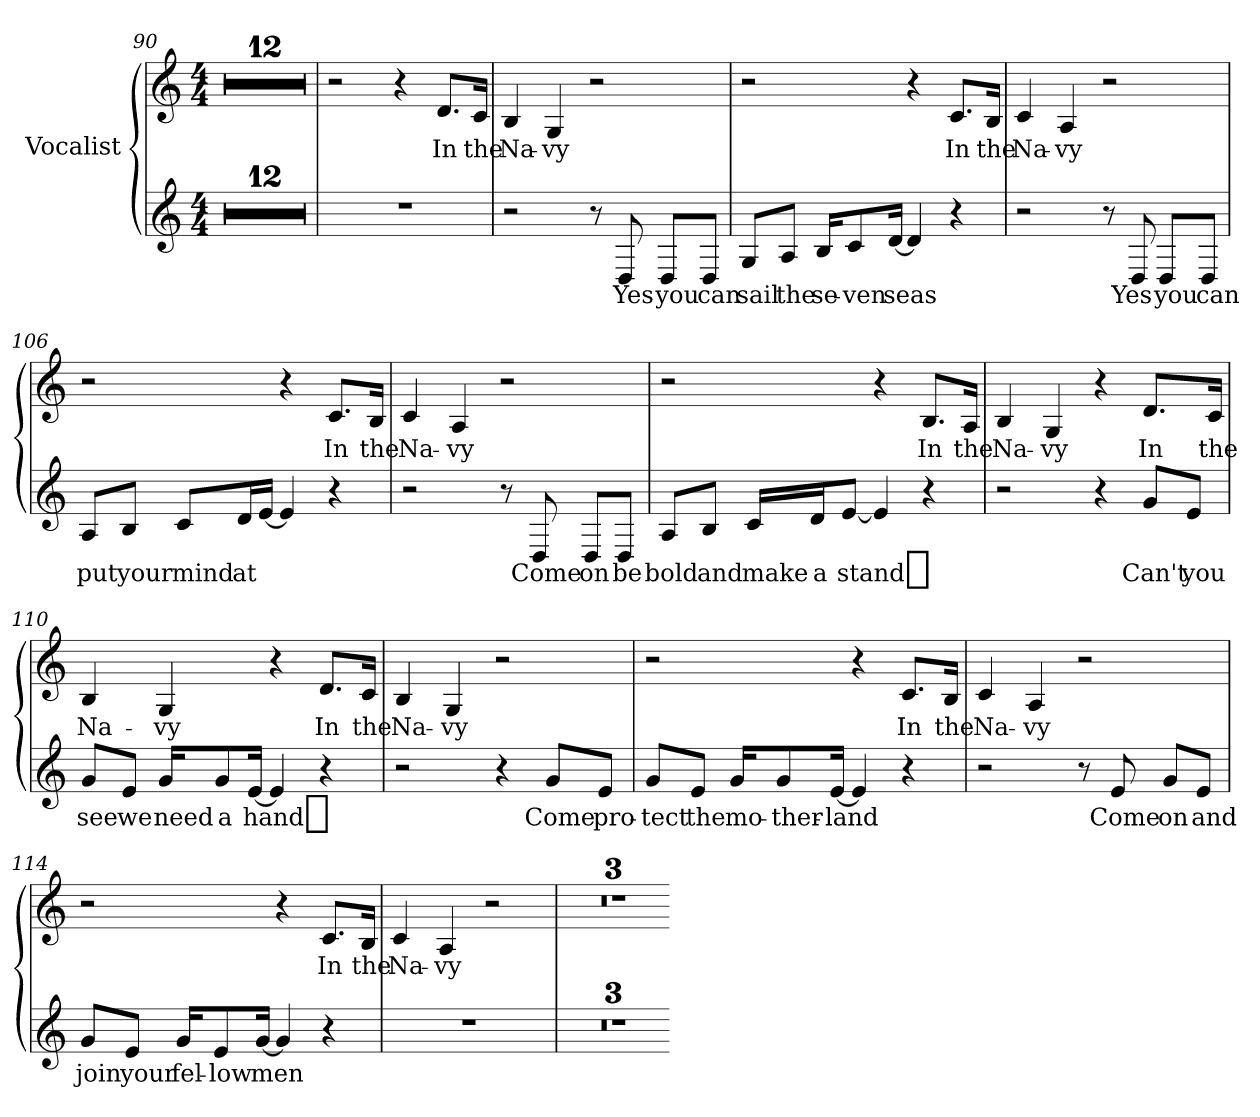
**kern	**text	**kern	**text
*part1	*part1	*part1	*part1
*staff2	*staff2	*staff1	*staff1
*I"Vocalist	*	*	*
*clefG2	*	*clefG2	*
*M4/4	*	*M4/4	*
=90	=90	=90	=90
1r	.	1r	.
=91	=91	=91	=91
1r	.	1r	.
=92	=92	=92	=92
1r	.	1r	.
=93	=93	=93	=93
1r	.	1r	.
=94	=94	=94	=94
1r	.	1r	.
=95	=95	=95	=95
1r	.	1r	.
=96	=96	=96	=96
1r	.	1r	.
=97	=97	=97	=97
1r	.	1r	.
=98	=98	=98	=98
1r	.	1r	.
=99	=99	=99	=99
1r	.	1r	.
=100	=100	=100	=100
1r	.	1r	.
=101	=101	=101	=101
1r	.	1r	.
=102	=102	=102	=102
1r	.	2r	.
.	.	4r	.
.	.	8.d/L	In
.	.	16c/Jk	the
=103	=103	=103	=103
2r	.	4B	Na-
.	.	4G	-vy
8r	.	2r	.
8D	Yes	.	.
8D/L	you	.	.
8D/J	can	.	.
=104	=104	=104	=104
8G/L	sail	2r	.
8A/J	the	.	.
16B/KL	se-	.	.
8c/	-ven	.	.
[16d/Jk	seas	.	.
4d]	_	4r	.
4r	.	8.c/L	In
.	.	16B/Jk	the
=105	=105	=105	=105
2r	.	4c	Na-
.	.	4A	-vy
8r	.	2r	.
8D	Yes	.	.
8D/L	you	.	.
8D/J	can	.	.
=106	=106	=106	=106
8A/L	put	2r	.
8B/J	your	.	.
8c/L	mind	.	.
16d/L	at	.	.
[16e/JJ	_	.	.
4e]	_	4r	.
4r	.	8.c/L	In
.	.	16B/Jk	the
=107	=107	=107	=107
2r	.	4c	Na-
.	.	4A	-vy
8r	.	2r	.
8D	Come	.	.
8D/L	on	.	.
8D/J	be	.	.
=108	=108	=108	=108
8A/L	bold	2r	.
8B/J	and	.	.
16c/LL	make	.	.
16d/J	a	.	.
[8e/J	stand__	.	.
4e]	_	4r	.
4r	.	8.B/L	In
.	.	16A/Jk	the
=109	=109	=109	=109
2r	.	4B	Na-
.	.	4G	-vy
4r	.	4r	.
8g/L	Can't	8.d/L	In
8e/J	you	.	.
.	.	16c/Jk	the
=110	=110	=110	=110
8g/L	see	4B	Na-
8e/J	we	.	.
16g/KL	need	4G	-vy
8g/	a	.	.
[16e/Jk	hand__	.	.
4e]	_	4r	.
4r	.	8.d/L	In
.	.	16c/Jk	the
=111	=111	=111	=111
2r	.	4B	Na-
.	.	4G	-vy
4r	.	2r	.
8g/L	Come	.	.
8e/J	pro-	.	.
=112	=112	=112	=112
8g/L	-tect	2r	.
8e/J	the	.	.
16g/KL	mo-	.	.
8g/	-ther-	.	.
[16e/Jk	-land_	.	.
4e]	_	4r	.
4r	.	8.c/L	In
.	.	16B/Jk	the
=113	=113	=113	=113
2r	.	4c	Na-
.	.	4A	-vy
8r	.	2r	.
8e	Come	.	.
8g/L	on	.	.
8e/J	and	.	.
=114	=114	=114	=114
8g/L	join	2r	.
8e/J	your	.	.
16g/KL	fel-	.	.
8e/	-low	.	.
[16g/Jk	men	.	.
4g]	_	4r	.
4r	.	8.c/L	In
.	.	16B/Jk	the
=115	=115	=115	=115
1r	.	4c	Na-
.	.	4A	-vy
.	.	2r	.
=116	=116	=116	=116
1r	.	1r	.
=117	=117	=117	=117
1r	.	1r	.
=118	=118	=118	=118
1r	.	1r	.
=-	=-	=-	=-
*-	*-	*-	*-
